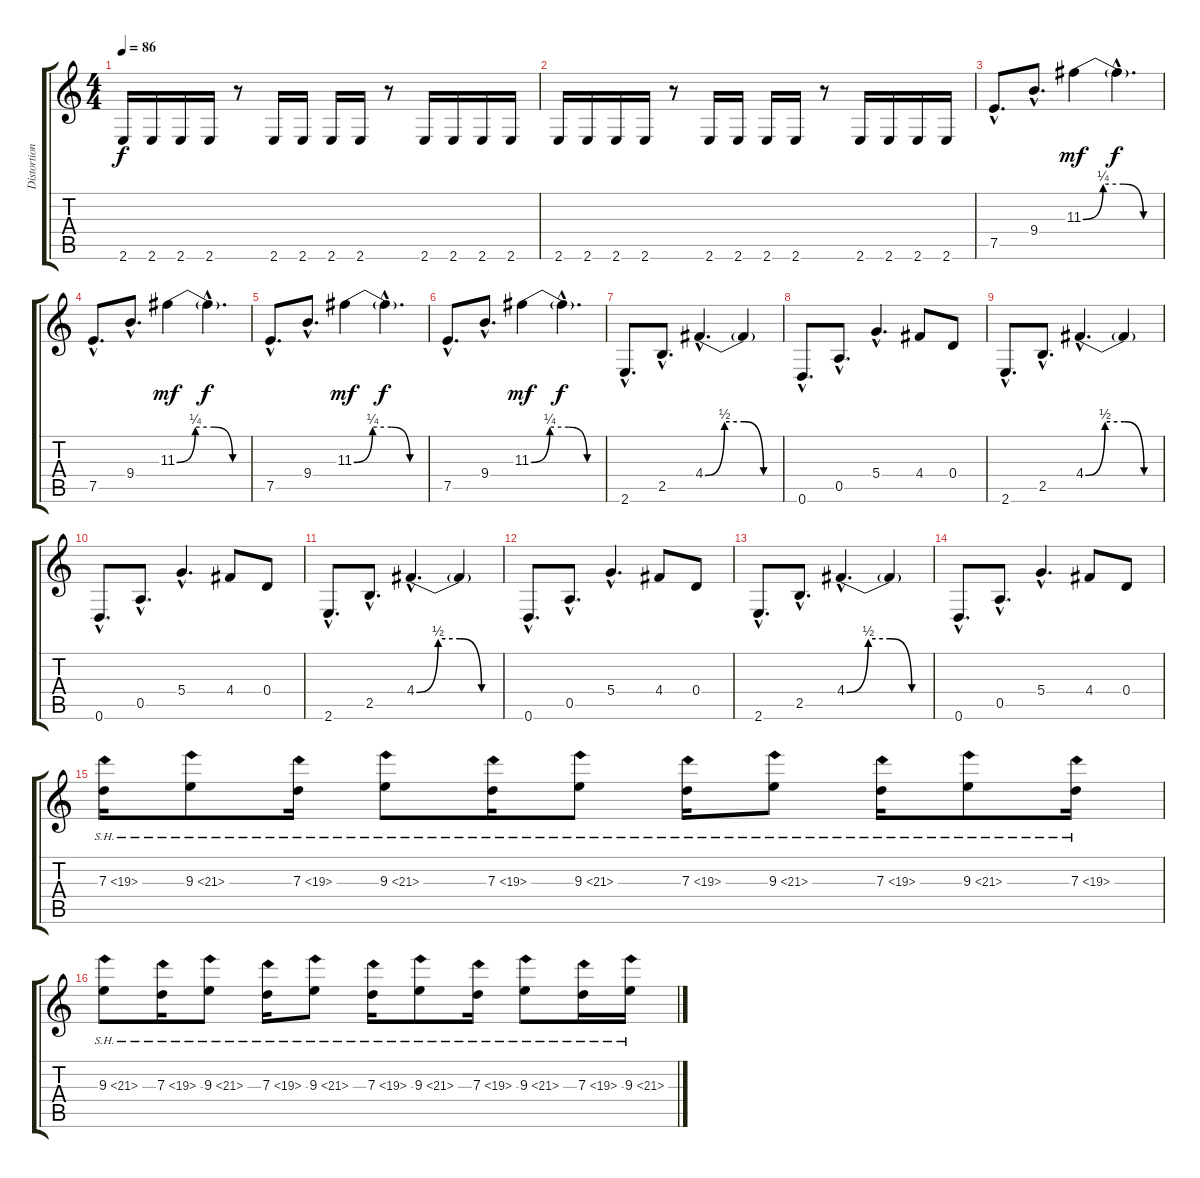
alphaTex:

\track ("Distortion Guitar" "Distortion") {instrument distortionguitar}
\staff {score tabs}
\tuning (E4 B3 G3 D3 A2 D2) {hide}
\ts (4 4)
\tempo 86
\clef g2
\ks c
2.6.16{dy f} 2.6.16 2.6.16 2.6.16 r.8 2.6.16 2.6.16 2.6.16 2.6.16 r.8 2.6.16 2.6.16 2.6.16 2.6.16 |
2.6.16 2.6.16 2.6.16 2.6.16 r.8 2.6.16 2.6.16 2.6.16 2.6.16 r.8 2.6.16 2.6.16 2.6.16 2.6.16 |
7.5{hac}.8{d} 9.4{hac}.8{d} 11.3{be (custom 0 0 15 1 30 1 45 0 60 0)}.4{dy mf} 11.3{hac t}.4{d dy f} |
7.5{hac}.8{d} 9.4{hac}.8{d} 11.3{be (custom 0 0 15 1 30 1 45 0 60 0)}.4{dy mf} 11.3{hac t}.4{d dy f} |
7.5{hac}.8{d} 9.4{hac}.8{d} 11.3{be (custom 0 0 15 1 30 1 45 0 60 0)}.4{dy mf} 11.3{hac t}.4{d dy f} |
7.5{hac}.8{d} 9.4{hac}.8{d} 11.3{be (custom 0 0 15 1 30 1 45 0 60 0)}.4{dy mf} 11.3{hac t}.4{d dy f} |
2.6{hac}.8{d} 2.5{hac}.8{d} 4.4{be (custom 0 0 15 2 30 2 45 0 60 0) hac}.4{d} 4.4{t}.4 |
0.6{hac}.8{d} 0.5{hac}.8{d} 5.4{hac}.4{d} 4.4.8 0.4.8 |
2.6{hac}.8{d} 2.5{hac}.8{d} 4.4{be (custom 0 0 15 2 30 2 45 0 60 0) hac}.4{d} 4.4{t}.4 |
0.6{hac}.8{d} 0.5{hac}.8{d} 5.4{hac}.4{d} 4.4.8 0.4.8 |
2.6{hac}.8{d} 2.5{hac}.8{d} 4.4{be (custom 0 0 15 2 30 2 45 0 60 0) hac}.4{d} 4.4{t}.4 |
0.6{hac}.8{d} 0.5{hac}.8{d} 5.4{hac}.4{d} 4.4.8 0.4.8 |
2.6{hac}.8{d} 2.5{hac}.8{d} 4.4{be (custom 0 0 15 2 30 2 45 0 60 0) hac}.4{d} 4.4{t}.4 |
0.6{hac}.8{d} 0.5{hac}.8{d} 5.4{hac}.4{d} 4.4.8 0.4.8 |
7.3{sh 12}.16 9.3{sh 12}.8 7.3{sh 12}.16 9.3{sh 12}.8 7.3{sh 12}.16 9.3{sh 12}.8 7.3{sh 12}.16 9.3{sh 12}.8 7.3{sh 12}.16 9.3{sh 12}.8 7.3{sh 12}.16 |
9.3{sh 12}.8 7.3{sh 12}.16 9.3{sh 12}.8 7.3{sh 12}.16 9.3{sh 12}.8 7.3{sh 12}.16 9.3{sh 12}.8 7.3{sh 12}.16 9.3{sh 12}.8 7.3{sh 12}.16 9.3{sh 12}.16
